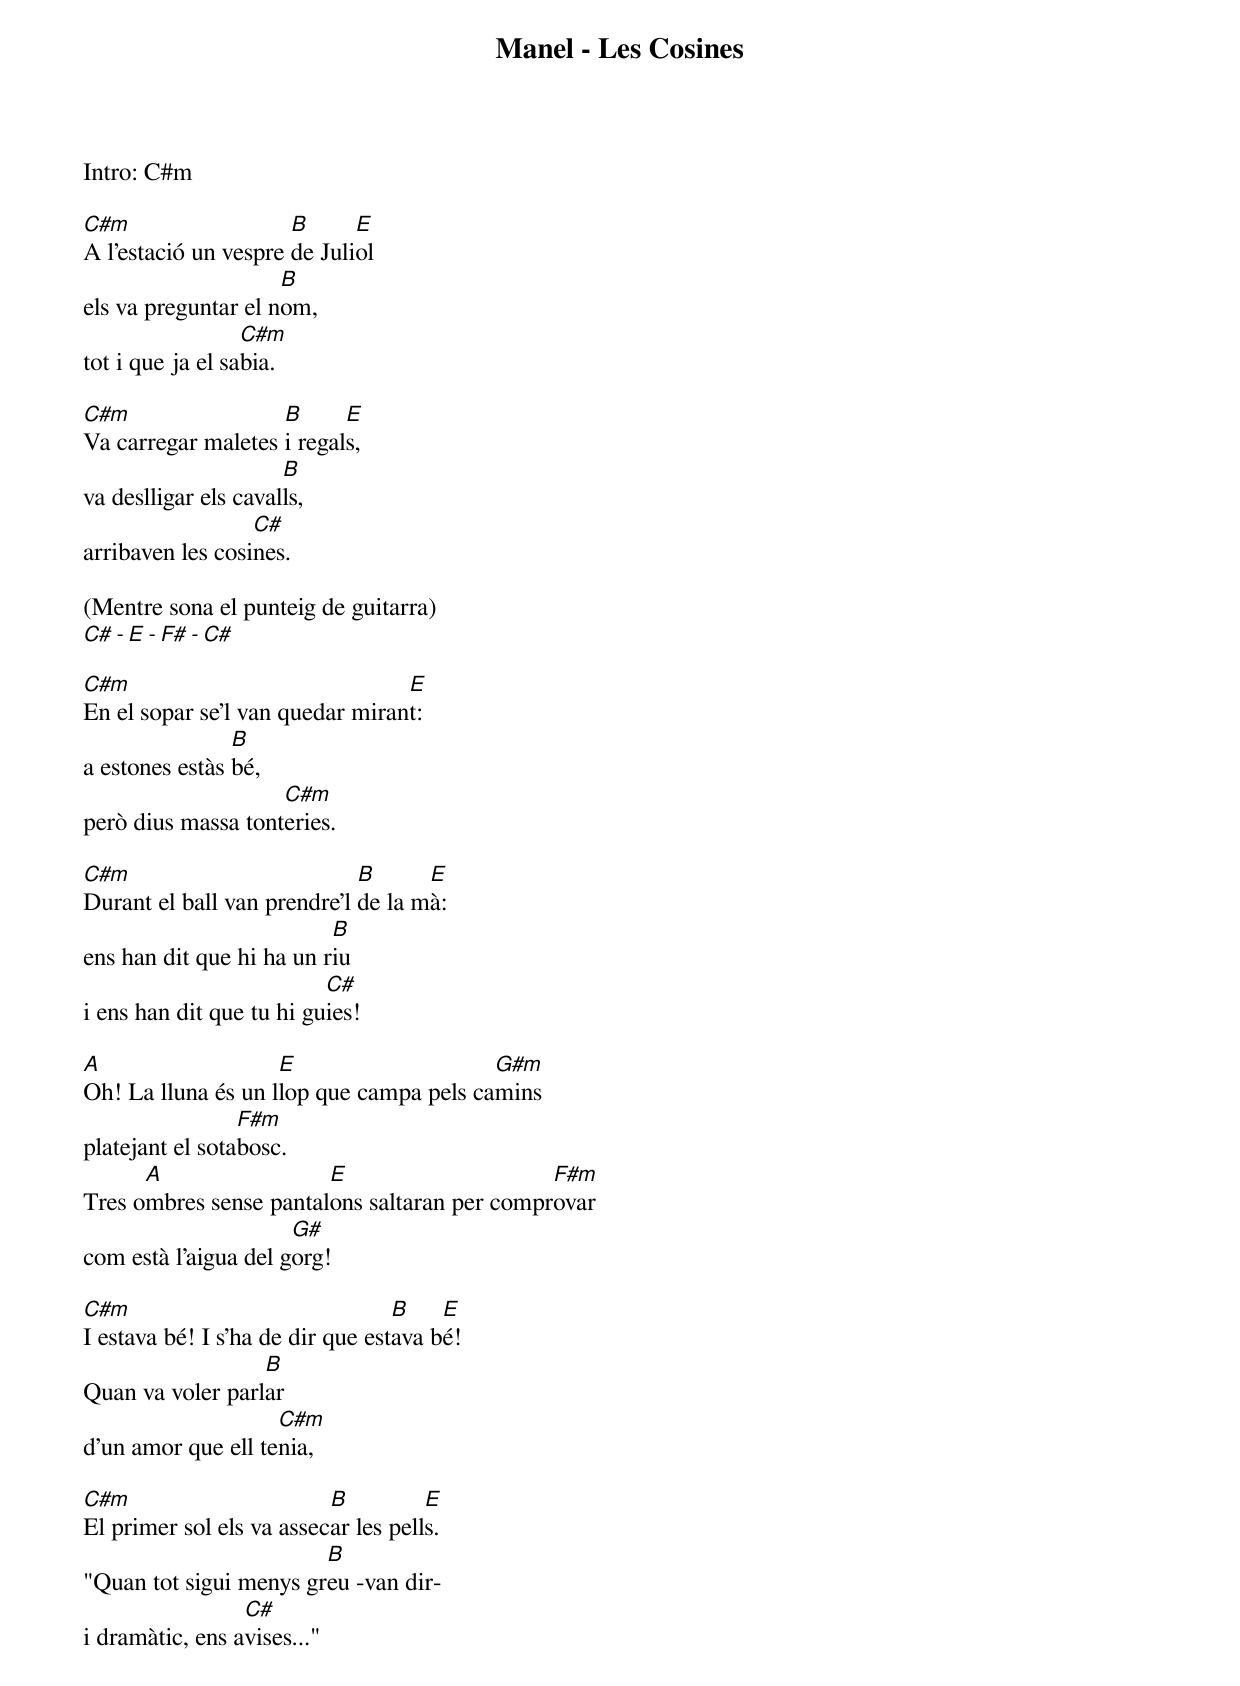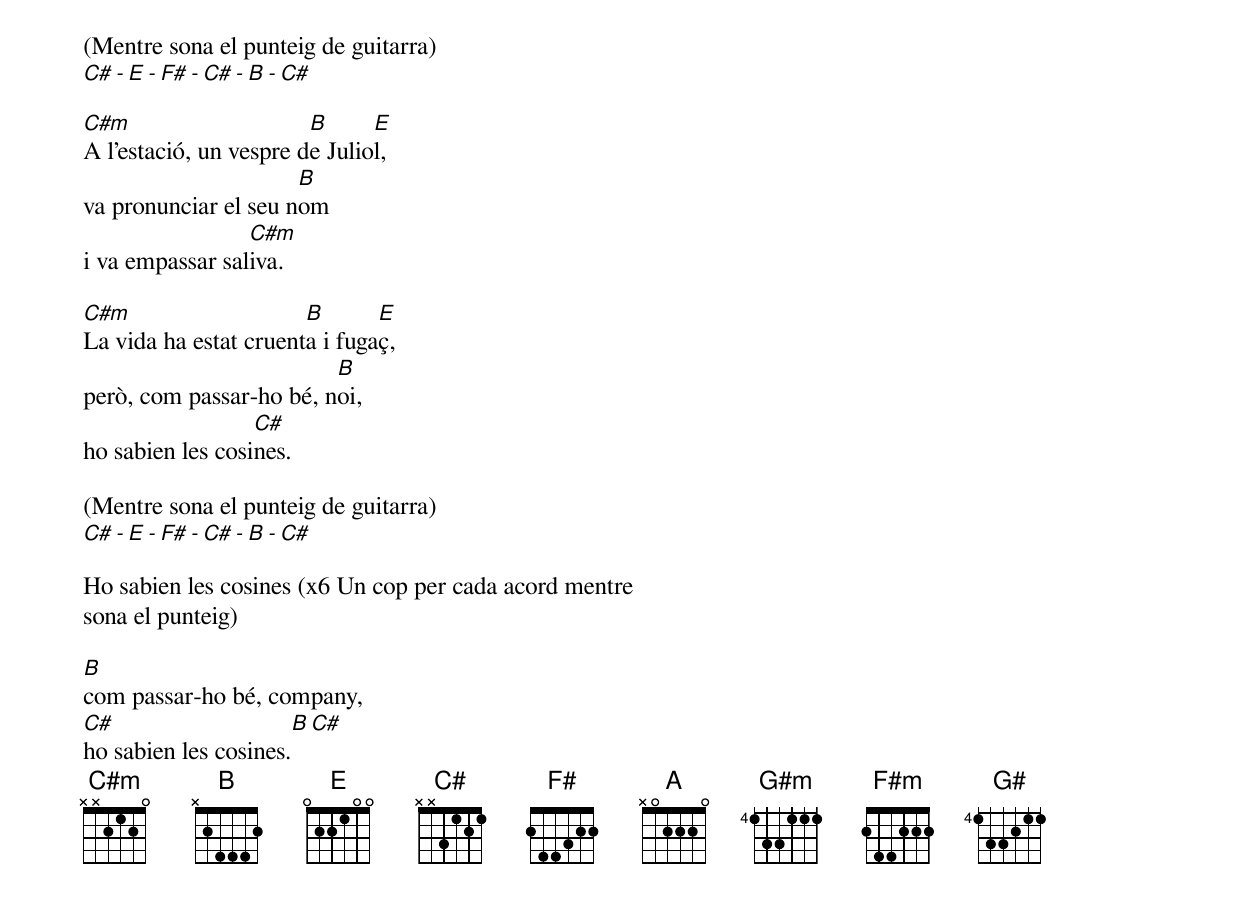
Manel - Les Cosines

Intro: C#m

C#m                   B      E
A l'estació un vespre de Juliol
                     B
els va preguntar el nom,
                  C#m
tot i que ja el sabia.

C#m                 B      E
Va carregar maletes i regals,
                      B
va deslligar els cavalls,
                  C#
arribaven les cosines.

(Mentre sona el punteig de guitarra)
C# - E - F# - C#

C#m                              E
En el sopar se'l van quedar mirant:
                B
a estones estàs bé,
                    C#m
però dius massa tonteries.

C#m                          B      E
Durant el ball van prendre'l de la mà:
                          B
ens han dit que hi ha un riu
                          C#
i ens han dit que tu hi guies!

A                   E                    G#m
Oh! La lluna és un llop que campa pels camins
                 F#m
platejant el sotabosc.
      A                 E                     F#m
Tres ombres sense pantalons saltaran per comprovar
                      G#
com està l'aigua del gorg!

C#m                               B    E
I estava bé! I s'ha de dir que estava bé!
                  B
Quan va voler parlar
                    C#m
d'un amor que ell tenia,

C#m                       B          E
El primer sol els va assecar les pells.
                        B
"Quan tot sigui menys greu -van dir-
                 C#
i dramàtic, ens avises..."

(Mentre sona el punteig de guitarra)
C# - E - F# - C# - B - C#

C#m                     B      E
A l'estació, un vespre de Juliol,
                      B
va pronunciar el seu nom
                 C#m
i va empassar saliva.

C#m                    B       E
La vida ha estat cruenta i fugaç,
                         B
però, com passar-ho bé, noi,
                  C#
ho sabien les cosines.

(Mentre sona el punteig de guitarra)
C# - E - F# - C# - B - C#

Ho sabien les cosines (x6 Un cop per cada acord mentre
sona el punteig)

B
com passar-ho bé, company,
C#                      B  C#
ho sabien les cosines.
